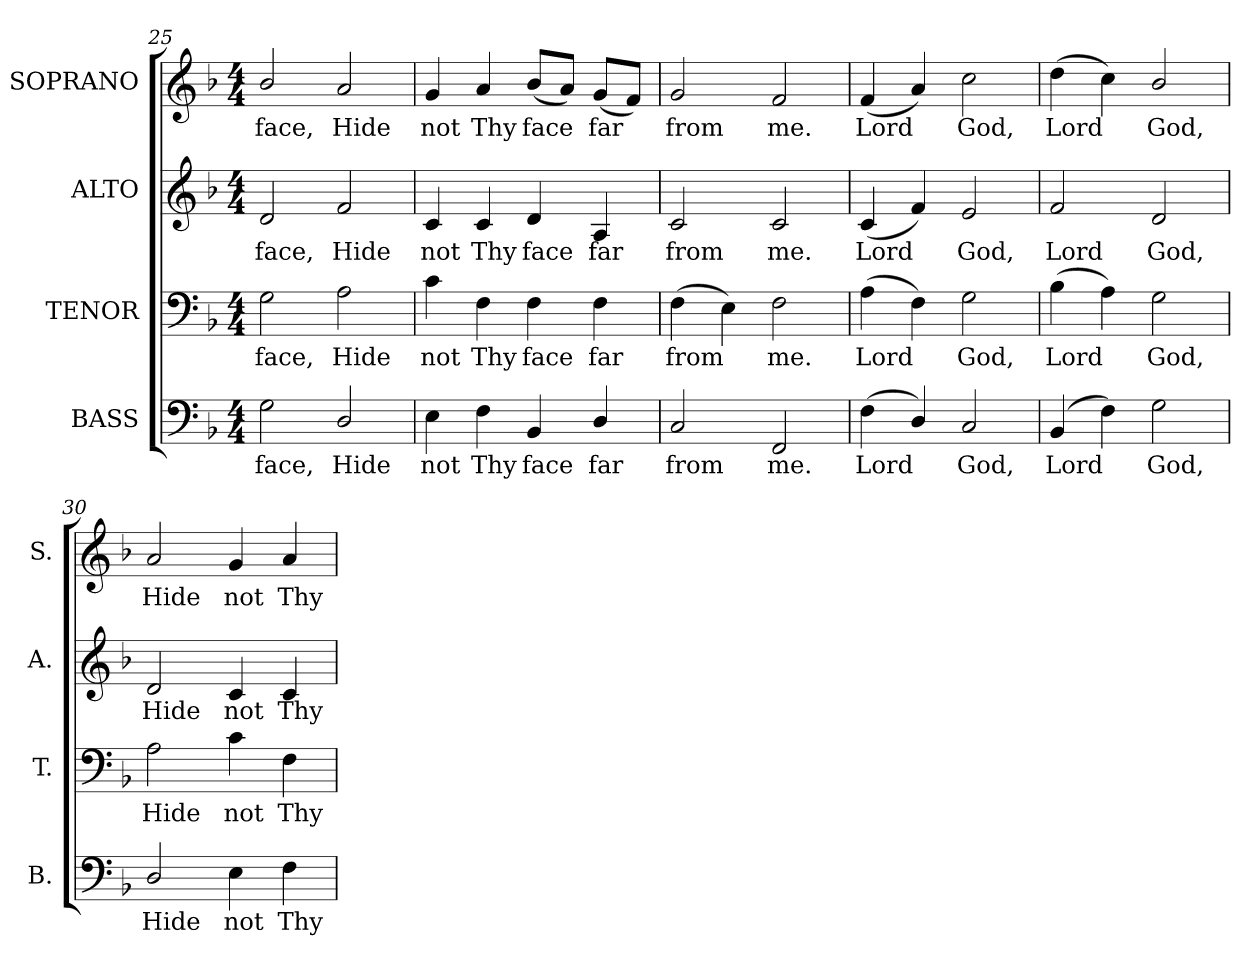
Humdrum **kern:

**kern	**text	**kern	**text	**kern	**text	**kern	**text
*part4	*part4	*part3	*part3	*part2	*part2	*part1	*part1
*staff4	*staff4	*staff3	*staff3	*staff2	*staff2	*staff1	*staff1
*I"BASS	*	*I"TENOR	*	*I"ALTO	*	*I"SOPRANO	*
*I'B.	*	*I'T.	*	*I'A.	*	*I'S.	*
*clefF4	*	*clefF4	*	*clefG2	*	*clefG2	*
*	*	*ITrd7c12	*	*	*	*	*
*k[b-]	*	*k[b-]	*	*k[b-]	*	*k[b-]	*
*F:	*	*F:	*	*F:	*	*F:	*
*M4/4	*	*M4/4	*	*M4/4	*	*M4/4	*
=25	=25	=25	=25	=25	=25	=25	=25
!	!LO:LY:b:color=#000000	!	!	!	!	!	!
!	!	!	!LO:LY:b:color=#000000	!	!	!	!
!	!	!	!	!	!LO:LY:b:color=#000000	!	!
!	!	!	!	!	!	!	!LO:LY:b:color=#000000
2Gi\	face,	2GGi\	face,	2di/	face,	2b-i/	face,
!	!LO:LY:b:color=#000000	!	!	!	!	!	!
!	!	!	!LO:LY:b:color=#000000	!	!	!	!
!	!	!	!	!	!LO:LY:b:color=#000000	!	!
!	!	!	!	!	!	!	!LO:LY:b:color=#000000
2Di/	Hide	2AAi\	Hide	2fi/	Hide	2ai/	Hide
=26	=26	=26	=26	=26	=26	=26	=26
!	!LO:LY:b:color=#000000	!	!	!	!	!	!
!	!	!	!LO:LY:b:color=#000000	!	!	!	!
!	!	!	!	!	!LO:LY:b:color=#000000	!	!
!	!	!	!	!	!	!	!LO:LY:b:color=#000000
4Ei\	not	4Ci\	not	4ci/	not	4gi/	not
!	!LO:LY:b:color=#000000	!	!	!	!	!	!
!	!	!	!LO:LY:b:color=#000000	!	!	!	!
!	!	!	!	!	!LO:LY:b:color=#000000	!	!
!	!	!	!	!	!	!	!LO:LY:b:color=#000000
4Fi\	Thy	4FFi\	Thy	4ci/	Thy	4ai/	Thy
!	!LO:LY:b:color=#000000	!	!	!	!	!	!
!	!	!	!LO:LY:b:color=#000000	!	!	!	!
!	!	!	!	!	!LO:LY:b:color=#000000	!	!
!	!	!	!	!	!	!	!LO:LY:b:color=#000000
4BB-i/	face	4FFi\	face	4di/	face	(8b-i/L	face
.	.	.	.	.	.	8ai/J)	.
!	!LO:LY:b:color=#000000	!	!	!	!	!	!
!	!	!	!LO:LY:b:color=#000000	!	!	!	!
!	!	!	!	!	!LO:LY:b:color=#000000	!	!
!	!	!	!	!	!	!	!LO:LY:b:color=#000000
4Di/	far	4FFi\	far	4Ai/	far	(8gi/L	far
.	.	.	.	.	.	8fi/J)	.
!!LO:LB:g=z
=27	=27	=27	=27	=27	=27	=27	=27
!	!LO:LY:b:color=#000000	!	!	!	!	!	!
!	!	!	!LO:LY:b:color=#000000	!	!	!	!
!	!	!	!	!	!LO:LY:b:color=#000000	!	!
!	!	!	!	!	!	!	!LO:LY:b:color=#000000
2Ci/	from	(4FFi\	from	2ci/	from	2gi/	from
.	.	4EEi\)	.	.	.	.	.
!	!LO:LY:b:color=#000000	!	!	!	!	!	!
!	!	!	!LO:LY:b:color=#000000	!	!	!	!
!	!	!	!	!	!LO:LY:b:color=#000000	!	!
!	!	!	!	!	!	!	!LO:LY:b:color=#000000
2FFi/	me.	2FFi\	me.	2ci/	me.	2fi/	me.
=28	=28	=28	=28	=28	=28	=28	=28
!	!LO:LY:b:color=#000000	!	!	!	!	!	!
!	!	!	!LO:LY:b:color=#000000	!	!	!	!
!	!	!	!	!	!LO:LY:b:color=#000000	!	!
!	!	!	!	!	!	!	!LO:LY:b:color=#000000
(4Fi\	Lord	(4AAi\	Lord	(4ci/	Lord	(4fi/	Lord
4Di/)	.	4FFi\)	.	4fi/)	.	4ai/)	.
!	!LO:LY:b:color=#000000	!	!	!	!	!	!
!	!	!	!LO:LY:b:color=#000000	!	!	!	!
!	!	!	!	!	!LO:LY:b:color=#000000	!	!
!	!	!	!	!	!	!	!LO:LY:b:color=#000000
2Ci/	God,	2GGi\	God,	2ei/	God,	2cci\	God,
=29	=29	=29	=29	=29	=29	=29	=29
!	!LO:LY:b:color=#000000	!	!	!	!	!	!
!	!	!	!LO:LY:b:color=#000000	!	!	!	!
!	!	!	!	!	!LO:LY:b:color=#000000	!	!
!	!	!	!	!	!	!	!LO:LY:b:color=#000000
(4BB-i/	Lord	(4BB-i\	Lord	2fi/	Lord	(4ddi\	Lord
4Fi\)	.	4AAi\)	.	.	.	4cci\)	.
!	!LO:LY:b:color=#000000	!	!	!	!	!	!
!	!	!	!LO:LY:b:color=#000000	!	!	!	!
!	!	!	!	!	!LO:LY:b:color=#000000	!	!
!	!	!	!	!	!	!	!LO:LY:b:color=#000000
2Gi\	God,	2GGi\	God,	2di/	God,	2b-i/	God,
=30	=30	=30	=30	=30	=30	=30	=30
!	!LO:LY:b:color=#000000	!	!	!	!	!	!
!	!	!	!LO:LY:b:color=#000000	!	!	!	!
!	!	!	!	!	!LO:LY:b:color=#000000	!	!
!	!	!	!	!	!	!	!LO:LY:b:color=#000000
2Di/	Hide	2AAi\	Hide	2di/	Hide	2ai/	Hide
!	!LO:LY:b:color=#000000	!	!	!	!	!	!
!	!	!	!LO:LY:b:color=#000000	!	!	!	!
!	!	!	!	!	!LO:LY:b:color=#000000	!	!
!	!	!	!	!	!	!	!LO:LY:b:color=#000000
4Ei\	not	4Ci\	not	4ci/	not	4gi/	not
!	!LO:LY:b:color=#000000	!	!	!	!	!	!
!	!	!	!LO:LY:b:color=#000000	!	!	!	!
!	!	!	!	!	!LO:LY:b:color=#000000	!	!
!	!	!	!	!	!	!	!LO:LY:b:color=#000000
4Fi\	Thy	4FFi\	Thy	4ci/	Thy	4ai/	Thy
=	=	=	=	=	=	=	=
*-	*-	*-	*-	*-	*-	*-	*-
